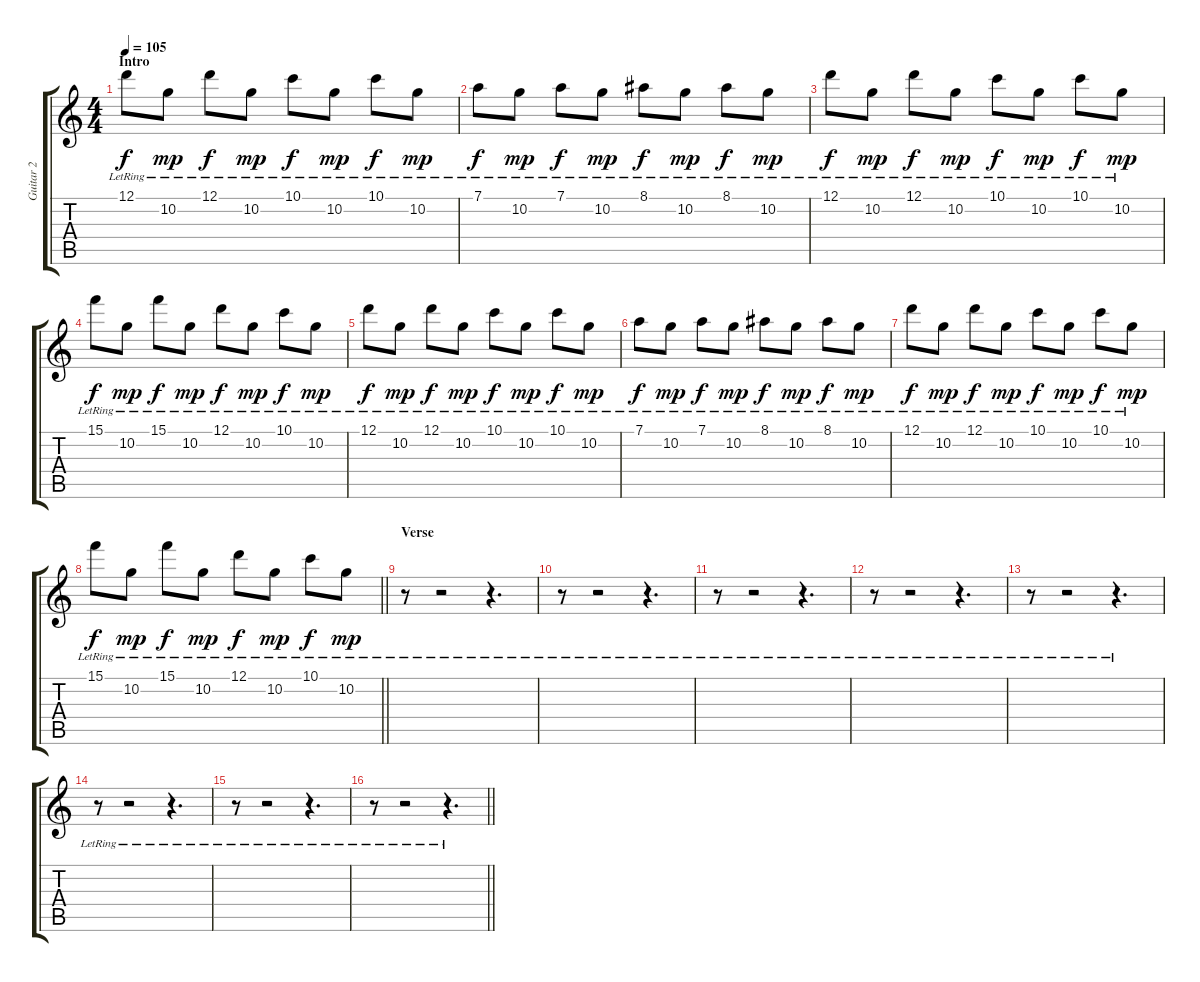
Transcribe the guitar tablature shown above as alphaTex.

\track ("Guitar 2" "Guitar 2") {instrument acousticguitarsteel}
\staff {score tabs}
\tuning (D4 A3 F3 C3 G2 D2) {hide}
\ts (4 4)
\section ("" "Intro")
\tempo 105
\clef g2
\ks c
12.1{lr}.8{dy f instrument acousticguitarsteel} 10.2{lr}.8{dy mp} 12.1{lr}.8{dy f} 10.2{lr}.8{dy mp} 10.1{lr}.8{dy f} 10.2{lr}.8{dy mp} 10.1{lr}.8{dy f} 10.2{lr}.8{dy mp} |
7.1{lr}.8{dy f} 10.2{lr}.8{dy mp} 7.1{lr}.8{dy f} 10.2{lr}.8{dy mp} 8.1{lr}.8{dy f} 10.2{lr}.8{dy mp} 8.1{lr}.8{dy f} 10.2{lr}.8{dy mp} |
12.1{lr}.8{dy f} 10.2{lr}.8{dy mp} 12.1{lr}.8{dy f} 10.2{lr}.8{dy mp} 10.1{lr}.8{dy f} 10.2{lr}.8{dy mp} 10.1{lr}.8{dy f} 10.2{lr}.8{dy mp} |
15.1{lr}.8{dy f} 10.2{lr}.8{dy mp} 15.1{lr}.8{dy f} 10.2{lr}.8{dy mp} 12.1{lr}.8{dy f} 10.2{lr}.8{dy mp} 10.1{lr}.8{dy f} 10.2{lr}.8{dy mp} |
12.1{lr}.8{dy f} 10.2{lr}.8{dy mp} 12.1{lr}.8{dy f} 10.2{lr}.8{dy mp} 10.1{lr}.8{dy f} 10.2{lr}.8{dy mp} 10.1{lr}.8{dy f} 10.2{lr}.8{dy mp} |
7.1{lr}.8{dy f} 10.2{lr}.8{dy mp} 7.1{lr}.8{dy f} 10.2{lr}.8{dy mp} 8.1{lr}.8{dy f} 10.2{lr}.8{dy mp} 8.1{lr}.8{dy f} 10.2{lr}.8{dy mp} |
12.1{lr}.8{dy f} 10.2{lr}.8{dy mp} 12.1{lr}.8{dy f} 10.2{lr}.8{dy mp} 10.1{lr}.8{dy f} 10.2{lr}.8{dy mp} 10.1{lr}.8{dy f} 10.2{lr}.8{dy mp} |
\barLineRight lightlight
15.1{lr}.8{dy f} 10.2{lr}.8{dy mp} 15.1{lr}.8{dy f} 10.2{lr}.8{dy mp} 12.1{lr}.8{dy f} 10.2{lr}.8{dy mp} 10.1{lr}.8{dy f} 10.2{lr}.8{dy mp} |
\section ("" "Verse ")
r.8 r.2 r.4{d} |
r.8 r.2 r.4{d} |
r.8 r.2 r.4{d} |
r.8 r.2 r.4{d} |
r.8 r.2 r.4{d} |
r.8 r.2 r.4{d} |
r.8 r.2 r.4{d} |
\barLineRight lightlight
r.8 r.2 r.4{d}
